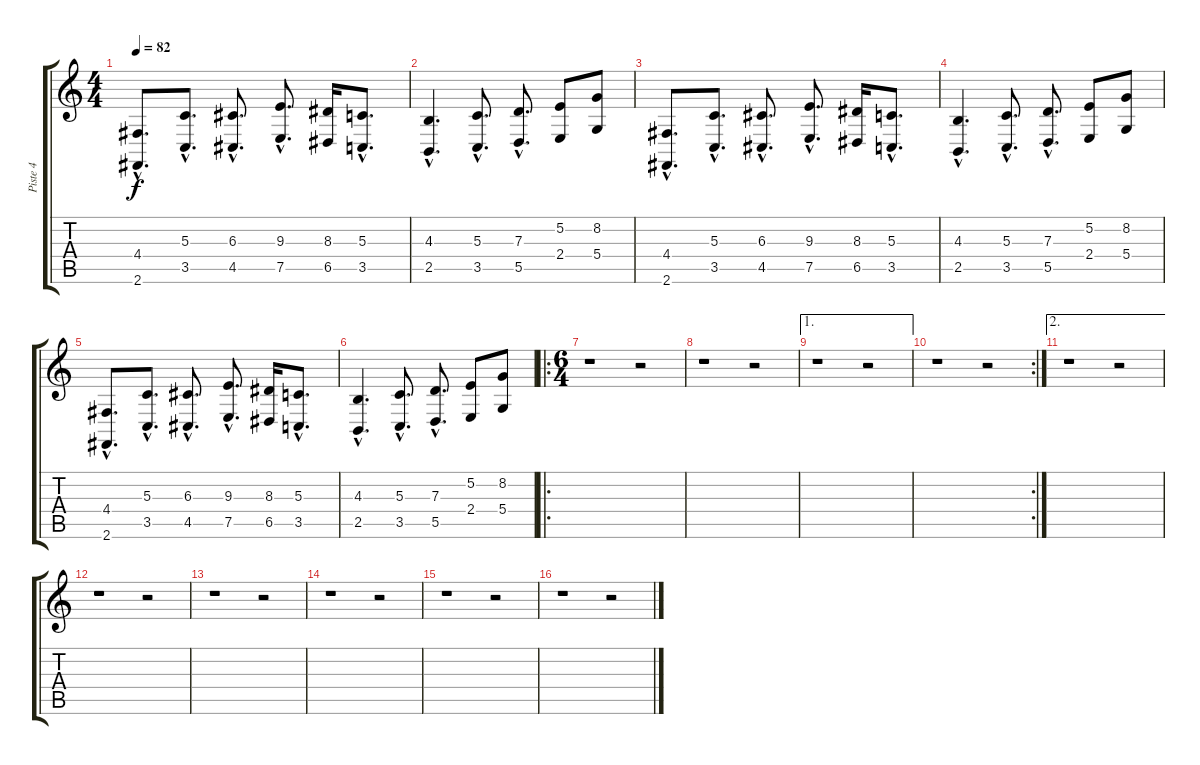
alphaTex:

\track ("Piste 4" "Piste 4") {instrument stringensemble2}
\staff {score tabs}
\tuning (E4 B3 G3 D3 A2 E2) {hide}
\ts (4 4)
\tempo 82
\clef g2
\ks c
(4.4{hac} 2.6{hac}).8{d dy f volume 8} (5.3{hac} 3.5{hac}).8{d} (6.3{hac} 4.5{hac}).8{d} (9.3{hac} 7.5{hac}).8{d} (8.3 6.5).16 (5.3{hac} 3.5{hac}).8{d} |
(4.3{hac} 2.5{hac}).4{d} (5.3{hac} 3.5{hac}).8{d} (7.3{hac} 5.5{hac}).8{d} (5.2 2.4).8 (8.2 5.4).8 |
(4.4{hac} 2.6{hac}).8{d volume 8} (5.3{hac} 3.5{hac}).8{d} (6.3{hac} 4.5{hac}).8{d} (9.3{hac} 7.5{hac}).8{d} (8.3 6.5).16 (5.3{hac} 3.5{hac}).8{d} |
(4.3{hac} 2.5{hac}).4{d} (5.3{hac} 3.5{hac}).8{d} (7.3{hac} 5.5{hac}).8{d} (5.2 2.4).8 (8.2 5.4).8 |
(4.4{hac} 2.6{hac}).8{d volume 8} (5.3{hac} 3.5{hac}).8{d} (6.3{hac} 4.5{hac}).8{d} (9.3{hac} 7.5{hac}).8{d} (8.3 6.5).16 (5.3{hac} 3.5{hac}).8{d} |
(4.3{hac} 2.5{hac}).4{d} (5.3{hac} 3.5{hac}).8{d} (7.3{hac} 5.5{hac}).8{d} (5.2 2.4).8 (8.2 5.4).8 |
\ro
\ts (6 4)
r.1 r.2 |
r.1 r.2 |
\ae 1
r.1 r.2 |
\rc 2
r.1 r.2 |
\ae 2
r.1 r.2 |
r.1 r.2 |
r.1 r.2 |
r.1 r.2 |
r.1 r.2 |
r.1 r.2
